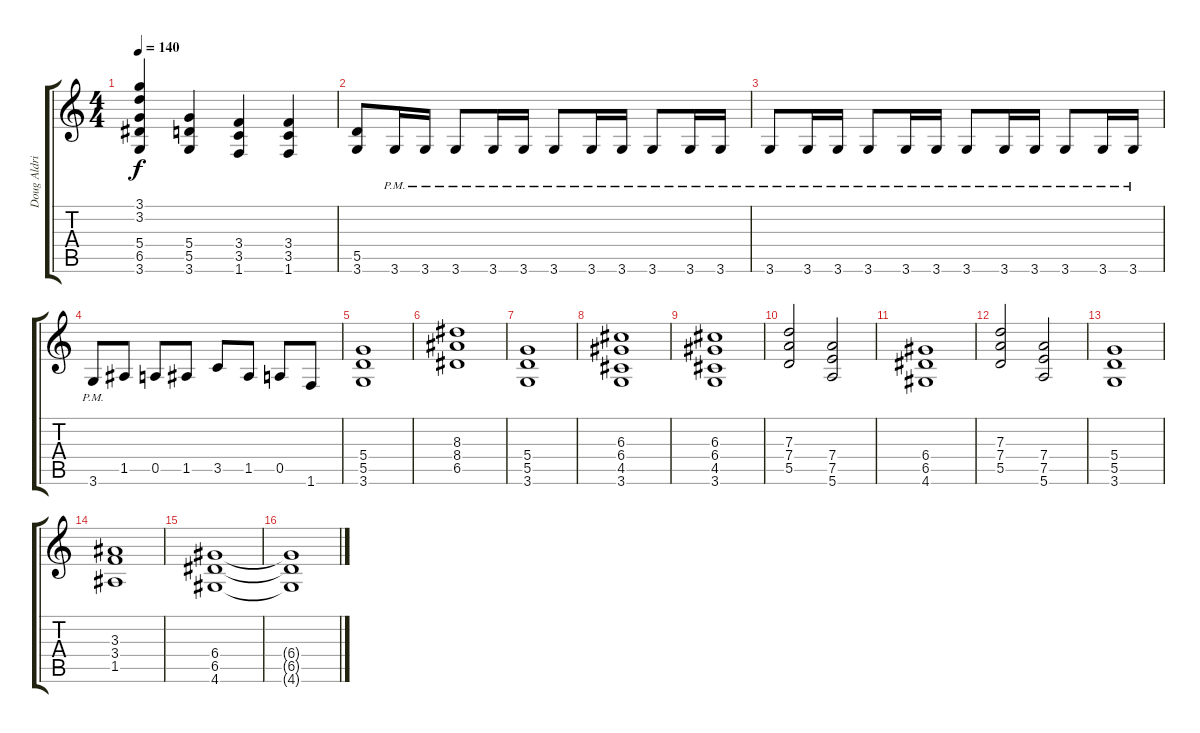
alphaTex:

\track ("Doug Aldrich II" "Doug Aldri") {instrument distortionguitar}
\staff {score tabs}
\tuning (E4 B3 G3 D3 A2 E2) {hide}
\ts (4 4)
\tempo 140
\clef g2
\ks c
(3.1 3.2 5.4{t} 6.5{t} 3.6{t}).4{dy f} (5.4 5.5 3.6).4 (3.4 3.5 1.6).4 (3.4 3.5 1.6).4 |
(5.5 3.6).8 3.6{pm}.16 3.6{pm}.16 3.6{pm}.8 3.6{pm}.16 3.6{pm}.16 3.6{pm}.8 3.6{pm}.16 3.6{pm}.16 3.6{pm}.8 3.6{pm}.16 3.6{pm}.16 |
3.6{pm}.8 3.6{pm}.16 3.6{pm}.16 3.6{pm}.8 3.6{pm}.16 3.6{pm}.16 3.6{pm}.8 3.6{pm}.16 3.6{pm}.16 3.6{pm}.8 3.6{pm}.16 3.6{pm}.16 |
3.6{pm}.8 1.5.8 0.5.8 1.5.8 3.5.8 1.5.8 0.5.8 1.6.8 |
(5.4 5.5 3.6).1 |
(8.3 8.4 6.5).1 |
(5.4 5.5 3.6).1 |
(6.3 6.4 4.5 3.6).1 |
(6.3 6.4 4.5 3.6).1 |
(7.3 7.4 5.5).2 (7.4 7.5 5.6).2 |
(6.4 6.5 4.6).1 |
(7.3 7.4 5.5).2 (7.4 7.5 5.6).2 |
(5.4 5.5 3.6).1 |
(3.3 3.4 1.5).1 |
(6.4 6.5 4.6).1 |
(6.4{t} 6.5{t} 4.6{t}).1
